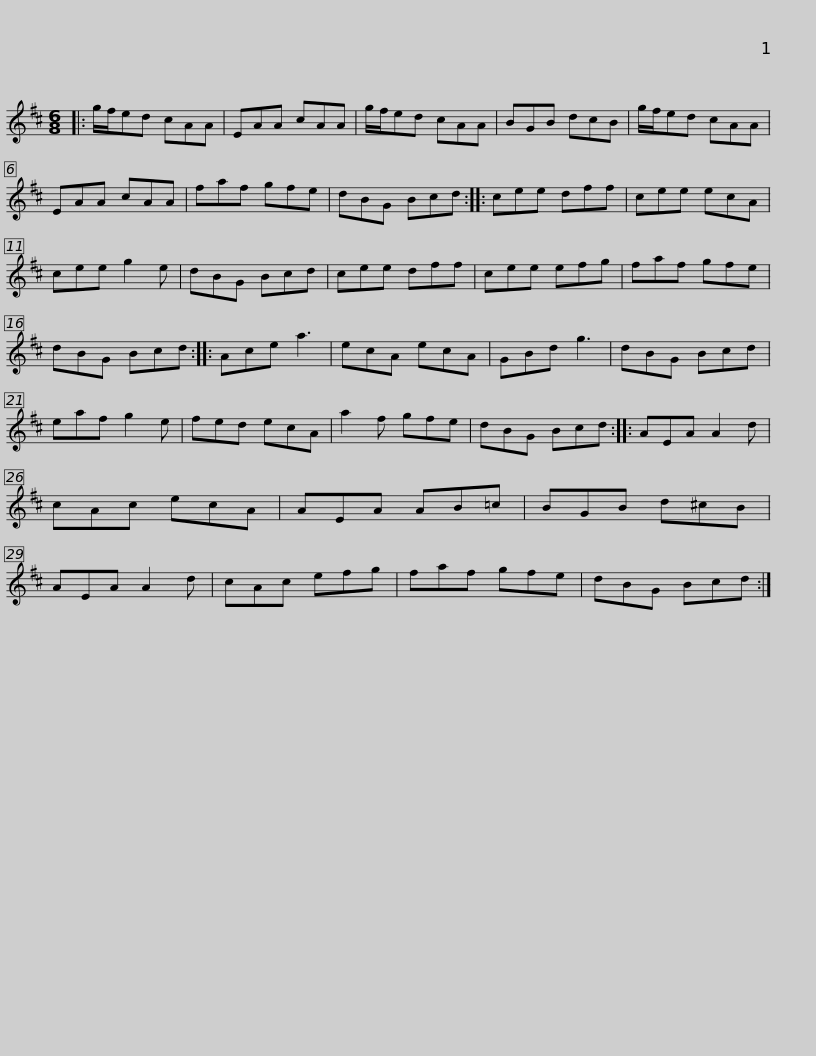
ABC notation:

X:1
L:1/8
M:6/8
I:linebreak $
K:D
V:1 treble
V:1
|: g/f/ed cAA | EAA cAA | g/f/ed cAA | BGB dcB | g/f/ed cAA | %5
 EAA cAA |$ faf gfe | dBG Bcd :: cee dff | cee ecA | %10
 cee g2 e | dBG Bcd | cee dff |$ cee efg | faf gfe | %15
 dBG Bcd :: Ace a3 | ecA ecA | GBd g3 | dBG Bcd | %20
 eaf g2 e |$ fed ecA | a2 f gfe | dBG Bcd :: AEA A2 d | %25
 cAc ecA | AEA AB=c | BGB d^cB |$ AEA A2 d | cAc efg | %30
 faf gfe | dBG Bcd :| %32
